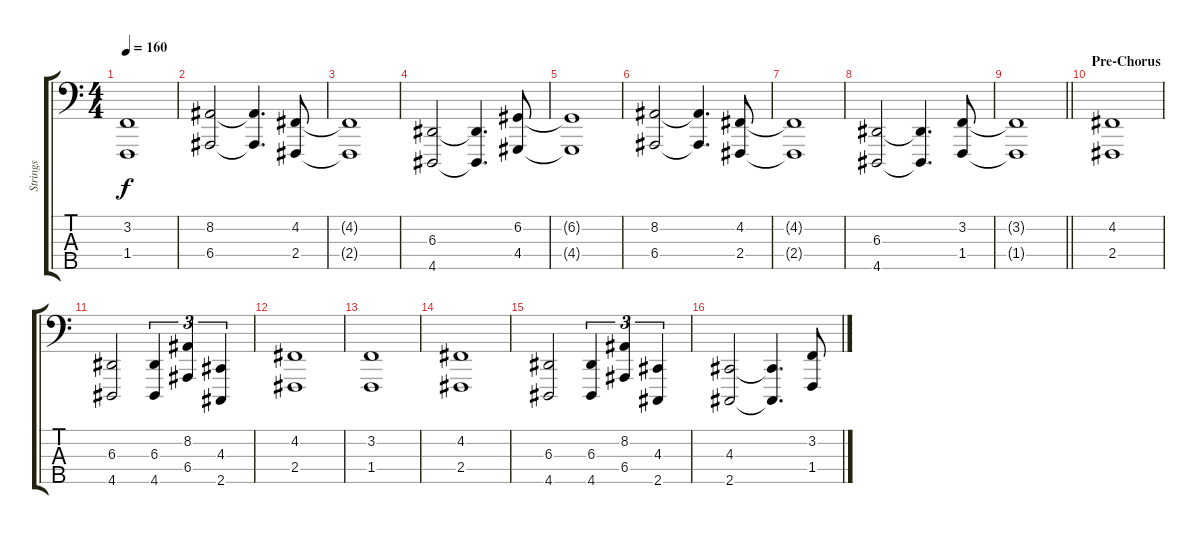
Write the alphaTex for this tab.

\track ("Strings " "Strings ") {instrument stringensemble1}
\staff {score tabs}
\tuning (G2 D2 A1 E1 B0) {hide}
\ts (4 4)
\tempo 160
\clef f4
\ks c
(3.2{t} 1.4{t}).1{dy f} |
(8.2 6.4).2 (8.2{t} 6.4{t}).4{d} (4.2 2.4).8 |
(4.2{t} 2.4{t}).1 |
(6.3 4.5).2 (6.3{t} 4.5{t}).4{d} (6.2 4.4).8 |
(6.2{t} 4.4{t}).1 |
(8.2 6.4).2 (8.2{t} 6.4{t}).4{d} (4.2 2.4).8 |
(4.2{t} 2.4{t}).1 |
(6.3 4.5).2 (6.3{t} 4.5{t}).4{d} (3.2 1.4).8 |
\barLineRight lightlight
(3.2{t} 1.4{t}).1 |
\section ("" "Pre-Chorus")
(4.2 2.4).1 |
(6.3 4.5).2 (6.3 4.5).4{tu (3 2)} (8.2 6.4).4{tu (3 2)} (4.3 2.5).4{tu (3 2)} |
(4.2 2.4).1 |
(3.2 1.4).1 |
(4.2 2.4).1 |
(6.3 4.5).2 (6.3 4.5).4{tu (3 2)} (8.2 6.4).4{tu (3 2)} (4.3 2.5).4{tu (3 2)} |
(4.3 2.5).2 (4.3{t} 2.5{t}).4{d} (3.2 1.4).8
